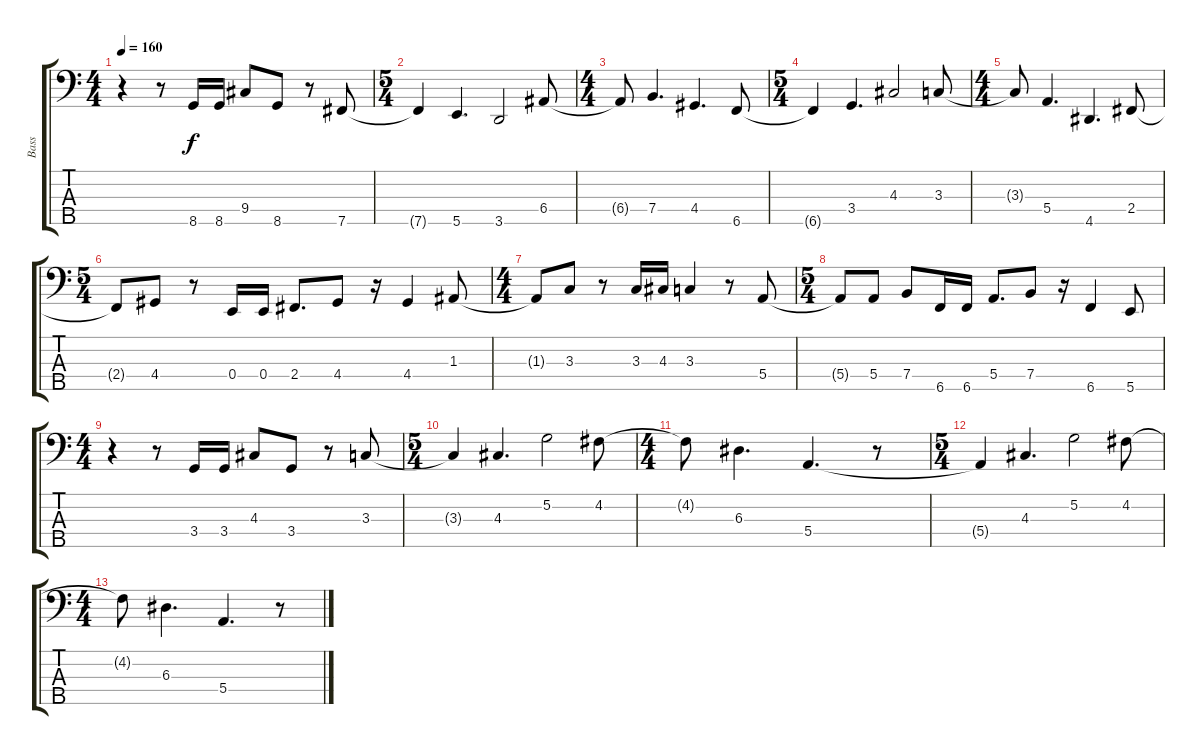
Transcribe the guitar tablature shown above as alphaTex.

\track ("Bass" "Bass") {instrument electricbassfinger}
\staff {score tabs}
\tuning (G2 D2 A1 E1 B0) {hide}
\ts (4 4)
\tempo 160
\clef f4
\ks c
r.4{dy f} r.8 8.5.16 8.5.16 9.4.8 8.5.8 r.8 7.5.8 |
\ts (5 4)
7.5{t}.4 5.5.4{d} 3.5.2 6.4.8 |
\ts (4 4)
6.4{t}.8 7.4.4{d} 4.4.4{d} 6.5.8 |
\ts (5 4)
6.5{t}.4 3.4.4{d} 4.3.2 3.3.8 |
\ts (4 4)
3.3{t}.8 5.4.4{d} 4.5.4{d} 2.4.8 |
\ts (5 4)
2.4{t}.8 4.4.8 r.8 0.4.16 0.4.16 2.4.8{d} 4.4.8 r.16 4.4.4 1.3.8 |
\ts (4 4)
1.3{t}.8 3.3.8 r.8 3.3.16 4.3.16 3.3.4 r.8 5.4.8 |
\ts (5 4)
5.4{t}.8 5.4.8 7.4.8 6.5.16 6.5.16 5.4.8{d} 7.4.8 r.16 6.5.4 5.5.8 |
\ts (4 4)
r.4 r.8 3.4.16 3.4.16 4.3.8 3.4.8 r.8 3.3.8 |
\ts (5 4)
3.3{t}.4 4.3.4{d} 5.2.2 4.2.8 |
\ts (4 4)
4.2{t}.8 6.3.4{d} 5.4.4{d} r.8 |
\ts (5 4)
5.4{t}.4 4.3.4{d} 5.2.2 4.2.8 |
\ts (4 4)
4.2{t}.8 6.3.4{d} 5.4.4{d} r.8
